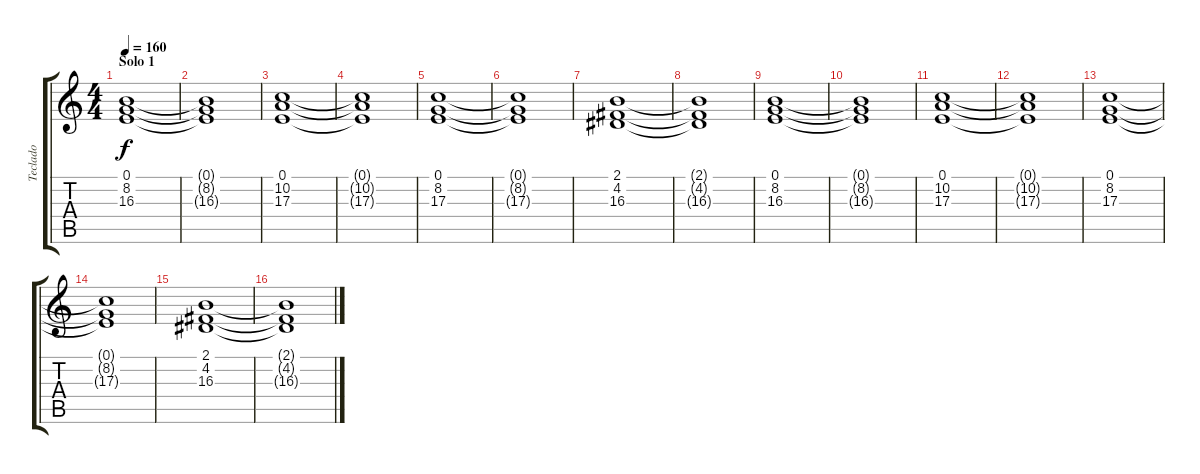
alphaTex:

\track ("Teclado" "Teclado") {instrument drawbarorgan}
\staff {score tabs}
\tuning (E4 B3 G3 D3 A2 E2) {hide}
\ts (4 4)
\section ("" "Solo 1")
\tempo 160
\clef g2
\ks c
(0.1 8.2 16.3).1{dy f instrument drawbarorgan} |
(0.1{t} 8.2{t} 16.3{t}).1 |
(0.1 10.2 17.3).1 |
(0.1{t} 10.2{t} 17.3{t}).1 |
(0.1 8.2 17.3).1 |
(0.1{t} 8.2{t} 17.3{t}).1 |
(2.1 4.2 16.3).1 |
(2.1{t} 4.2{t} 16.3{t}).1 |
(0.1 8.2 16.3).1 |
(0.1{t} 8.2{t} 16.3{t}).1 |
(0.1 10.2 17.3).1 |
(0.1{t} 10.2{t} 17.3{t}).1 |
(0.1 8.2 17.3).1 |
(0.1{t} 8.2{t} 17.3{t}).1 |
(2.1 4.2 16.3).1 |
(2.1{t} 4.2{t} 16.3{t}).1
